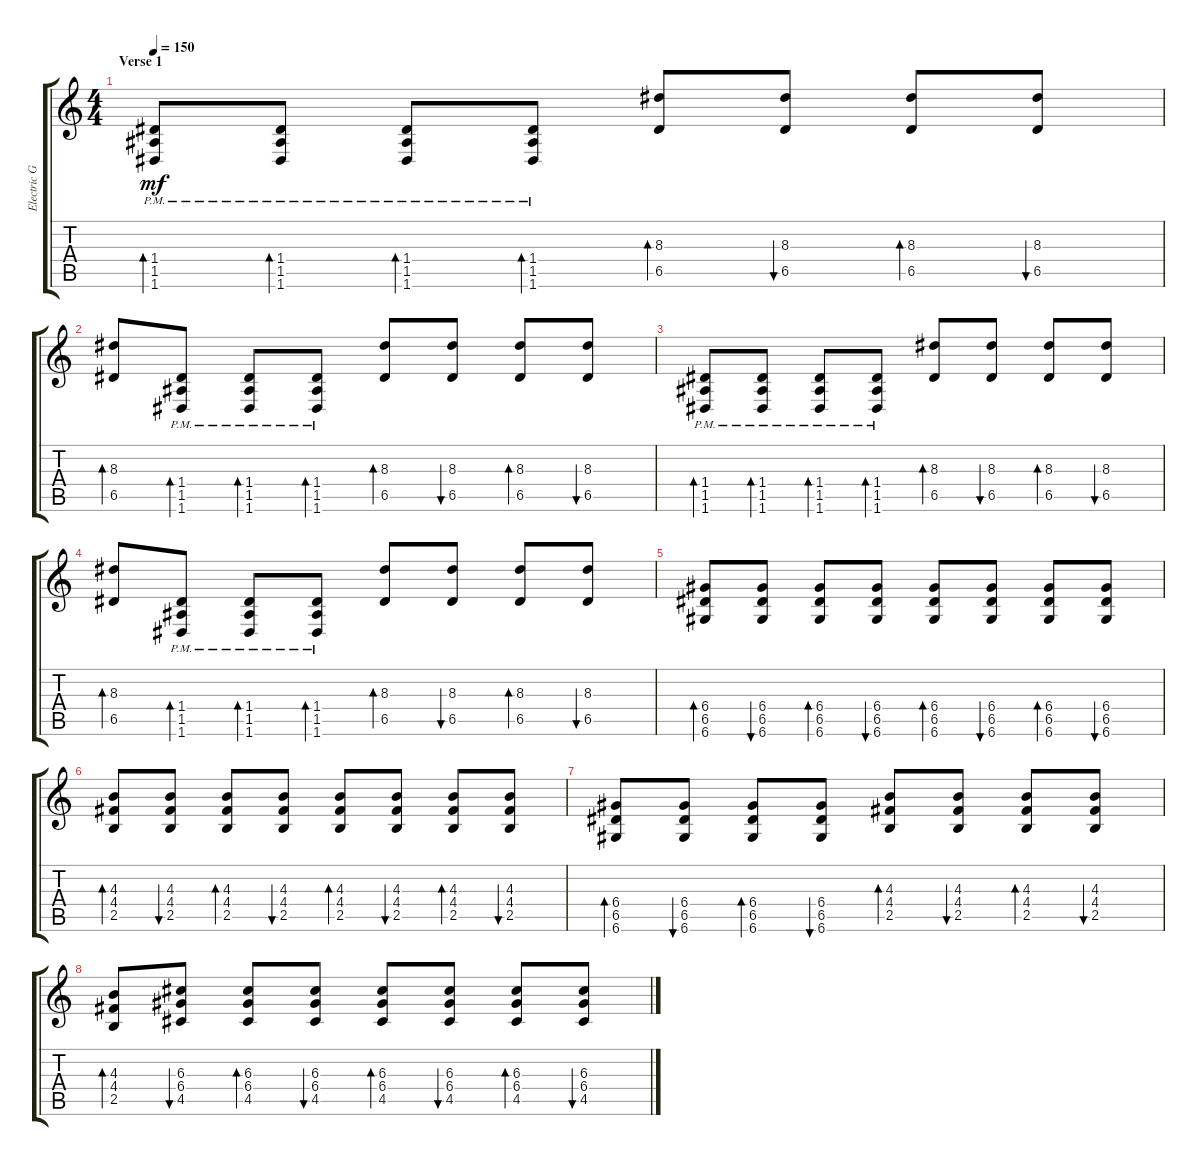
\track ("Electric Guitar" "Electric G") {instrument overdrivenguitar}
\staff {score tabs}
\tuning (E4 B3 G3 D3 A2 D2) {hide}
\ts (4 4)
\section ("" "Verse 1")
\tempo 150
\clef g2
\ks c
(1.4{pm} 1.5{pm} 1.6{pm}).8{bd 30 dy mf instrument overdrivenguitar} (1.4{pm} 1.5{pm} 1.6{pm}).8{bd 30} (1.4{pm} 1.5{pm} 1.6{pm}).8{bd 30} (1.4{pm} 1.5{pm} 1.6{pm}).8{bd 30} (8.3 6.5).8{bd 30} (8.3 6.5).8{bu 30} (8.3 6.5).8{bd 30} (8.3 6.5).8{bu 30} |
(8.3 6.5).8{bd 30} (1.4{pm} 1.5{pm} 1.6{pm}).8{bd 30} (1.4{pm} 1.5{pm} 1.6{pm}).8{bd 30} (1.4{pm} 1.5{pm} 1.6{pm}).8{bd 30} (8.3 6.5).8{bd 30} (8.3 6.5).8{bu 30} (8.3 6.5).8{bd 30} (8.3 6.5).8{bu 30} |
(1.4{pm} 1.5{pm} 1.6{pm}).8{bd 30} (1.4{pm} 1.5{pm} 1.6{pm}).8{bd 30} (1.4{pm} 1.5{pm} 1.6{pm}).8{bd 30} (1.4{pm} 1.5{pm} 1.6{pm}).8{bd 30} (8.3 6.5).8{bd 30} (8.3 6.5).8{bu 30} (8.3 6.5).8{bd 30} (8.3 6.5).8{bu 30} |
(8.3 6.5).8{bd 30} (1.4{pm} 1.5{pm} 1.6{pm}).8{bd 30} (1.4{pm} 1.5{pm} 1.6{pm}).8{bd 30} (1.4{pm} 1.5{pm} 1.6{pm}).8{bd 30} (8.3 6.5).8{bd 30} (8.3 6.5).8{bu 30} (8.3 6.5).8{bd 30} (8.3 6.5).8{bu 30} |
(6.4 6.5 6.6).8{bd 30} (6.4 6.5 6.6).8{bu 30} (6.4 6.5 6.6).8{bd 30} (6.4 6.5 6.6).8{bu 30} (6.4 6.5 6.6).8{bd 30} (6.4 6.5 6.6).8{bu 30} (6.4 6.5 6.6).8{bd 30} (6.4 6.5 6.6).8{bu 30} |
(4.3 4.4 2.5).8{bd 30} (4.3 4.4 2.5).8{bu 30} (4.3 4.4 2.5).8{bd 30} (4.3 4.4 2.5).8{bu 30} (4.3 4.4 2.5).8{bd 30} (4.3 4.4 2.5).8{bu 30} (4.3 4.4 2.5).8{bd 30} (4.3 4.4 2.5).8{bu 30} |
(6.4 6.5 6.6).8{bd 30} (6.4 6.5 6.6).8{bu 30} (6.4 6.5 6.6).8{bd 30} (6.4 6.5 6.6).8{bu 30} (4.3 4.4 2.5).8{bd 30} (4.3 4.4 2.5).8{bu 30} (4.3 4.4 2.5).8{bd 30} (4.3 4.4 2.5).8{bu 30} |
(4.3 4.4 2.5).8{bd 30} (6.3 6.4 4.5).8{bu 30} (6.3 6.4 4.5).8{bd 30} (6.3 6.4 4.5).8{bu 30} (6.3 6.4 4.5).8{bd 30} (6.3 6.4 4.5).8{bu 30} (6.3 6.4 4.5).8{bd 30} (6.3 6.4 4.5).8{bu 30}
